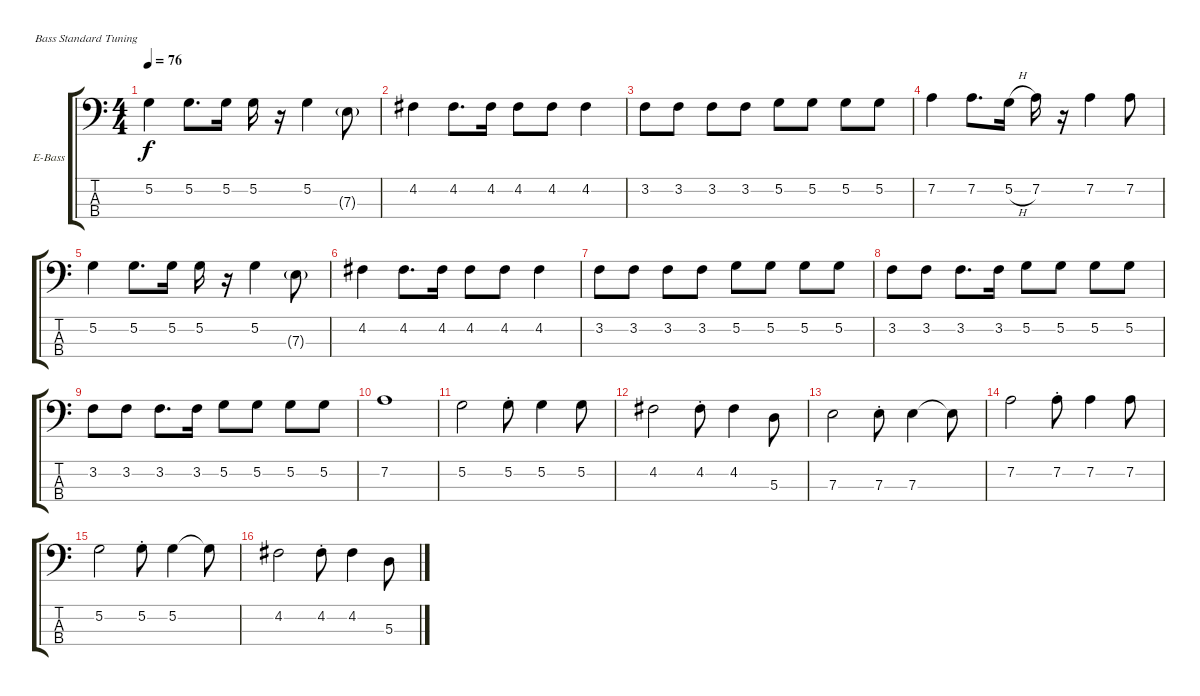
\bracketExtendMode groupsimilarinstruments
\firstSystemTrackNameOrientation horizontal
\otherSystemsTrackNameOrientation horizontal
\track ("Bass" "E-Bass") {instrument electricbassfinger}
\staff {score tabs}
\tuning (G2 D2 A1 E1)
\ts (4 4)
\tempo 76
\clef f4
\scale
0.333333
\ks c
5.2.4{dy f} 5.2.8{d} 5.2.16 5.2.16 r.16 5.2.4 7.3{g}.8 |
\scale
0.333333 4.2.4 4.2.8{d} 4.2.16 4.2.8 4.2.8 4.2.4 |
\scale
0.333333 3.2.8 3.2.8 3.2.8 3.2.8 5.2.8 5.2.8 5.2.8 5.2.8 |
\scale
0.333333 7.2.4 7.2.8{d} 5.2{h}.16 7.2.16 r.16 7.2.4 7.2.8 |
\scale
0.333333 5.2.4 5.2.8{d} 5.2.16 5.2.16 r.16 5.2.4 7.3{g}.8 |
\scale
0.333333 4.2.4 4.2.8{d} 4.2.16 4.2.8 4.2.8 4.2.4 |
\scale
0.333333 3.2.8 3.2.8 3.2.8 3.2.8 5.2.8 5.2.8 5.2.8 5.2.8 |
\scale
0.333333 3.2.8 3.2.8 3.2.8{d} 3.2.16 5.2.8 5.2.8 5.2.8 5.2.8 |
\scale
0.333333 3.2.8 3.2.8 3.2.8{d} 3.2.16 5.2.8 5.2.8 5.2.8 5.2.8 |
\scale
0.333333 7.2.1 |
\scale
0.333333 5.2.2 5.2{st}.8 5.2.4 5.2.8 |
\scale
0.333333 4.2.2 4.2{st}.8 4.2.4 5.3.8 |
\scale
0.333333 7.3.2 7.3{st}.8 7.3.4 7.3{t}.8 |
\scale
0.333333 7.2.2 7.2{st}.8 7.2.4 7.2.8 |
\scale
0.333333 5.2.2 5.2{st}.8 5.2.4 5.2{t}.8 |
\scale
0.333333 4.2.2 4.2{st}.8 4.2.4 5.3.8
